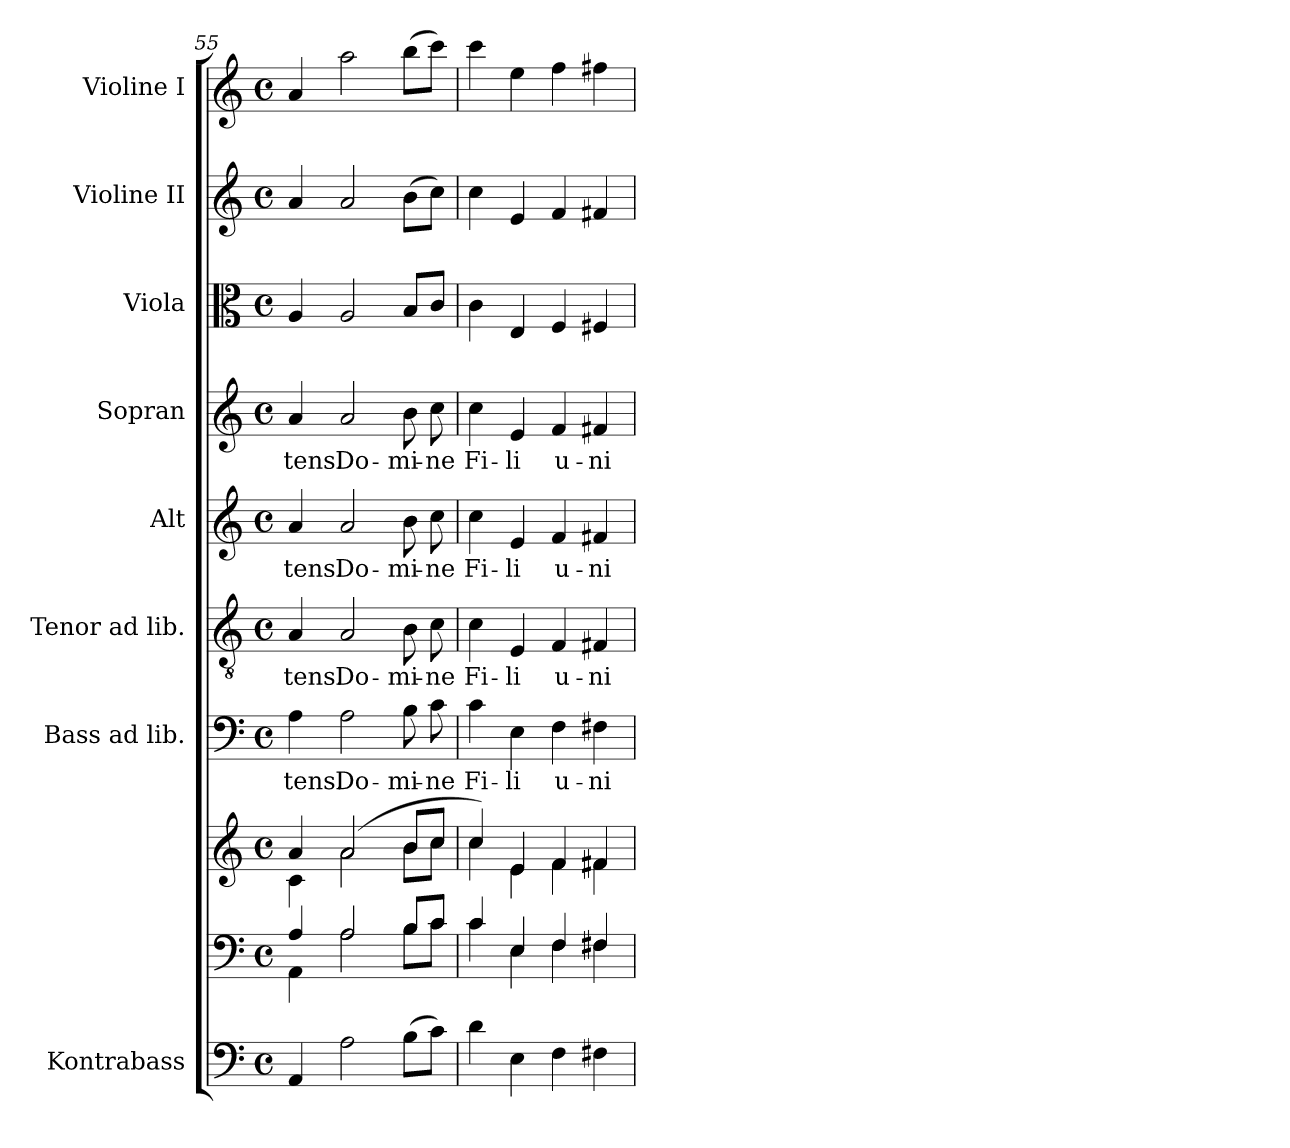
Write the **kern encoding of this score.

**kern	**kern	**kern	**kern	**text	**kern	**text	**kern	**text	**kern	**text	**kern	**kern	**kern
*part9	*part8	*part8	*part7	*part7	*part6	*part6	*part5	*part5	*part4	*part4	*part3	*part2	*part1
*staff10	*staff9	*staff8	*staff7	*staff7	*staff6	*staff6	*staff5	*staff5	*staff4	*staff4	*staff3	*staff2	*staff1
*I"Kontrabass	*	*	*I"Bass ad lib.	*	*I"Tenor ad lib.	*	*I"Alt	*	*I"Sopran	*	*I"Viola	*I"Violine II	*I"Violine I
*I'Kb.	*	*	*I'B.	*	*I'T.	*	*I'A.	*	*I'S.	*	*I'Vla.	*I'Vl. II	*I'Vl. I
*clefF4	*clefF4	*clefG2	*clefF4	*	*clefGv2	*	*clefG2	*	*clefG2	*	*clefC3	*clefG2	*clefG2
*ITrd7c12	*	*	*	*	*	*	*	*	*	*	*	*	*
*k[]	*k[]	*k[]	*k[]	*	*k[]	*	*k[]	*	*k[]	*	*k[]	*k[]	*k[]
*C:	*C:	*C:	*C:	*	*C:	*	*C:	*	*C:	*	*C:	*C:	*C:
*M4/4	*M4/4	*M4/4	*M4/4	*	*M4/4	*	*M4/4	*	*M4/4	*	*M4/4	*M4/4	*M4/4
*met(c)	*met(c)	*met(c)	*met(c)	*	*met(c)	*	*met(c)	*	*met(c)	*	*met(c)	*met(c)	*met(c)
=55	=55	=55	=55	=55	=55	=55	=55	=55	=55	=55	=55	=55	=55
*	*^	*^	*	*	*	*	*	*	*	*	*	*	*
!	!	!	!	!	!	!LO:LY:b	!	!LO:LY:b	!	!LO:LY:b	!	!LO:LY:b	!	!	!
4AAA/	4A/	4AA\	4a/	4c\	4A\	-tens.	4A/	-tens.	4a/	-tens.	4a/	-tens.	4A/	4a/	4a/
!	!	!	!	!	!	!LO:LY:b	!	!LO:LY:b	!	!LO:LY:b	!	!LO:LY:b	!	!	!
2AA\	2A/	2A\	(2a/	2a\	2A\	Do-	2A/	Do-	2a/	Do-	2a/	Do-	2A/	2a/	2aa\
!	!	!	!	!	!	!LO:LY:b	!	!LO:LY:b	!	!LO:LY:b	!	!LO:LY:b	!	!	!
(>8BB\L	8B/L	8B\L	8b/L	8b\L	8B\	-mi-	8B\	-mi-	8b\	-mi-	8b\	-mi-	8B/L	(>8b\L	(>8bb\L
!	!	!	!	!	!	!LO:LY:b	!	!LO:LY:b	!	!LO:LY:b	!	!LO:LY:b	!	!	!
8C\J)	8c/J	8c\J	8cc/J	8cc\J	8c\	-ne	8c\	-ne	8cc\	-ne	8cc\	-ne	8c/J	8cc\J)	8ccc\J)
=56	=56	=56	=56	=56	=56	=56	=56	=56	=56	=56	=56	=56	=56	=56	=56
!	!	!	!	!	!	!LO:LY:b	!	!LO:LY:b	!	!LO:LY:b	!	!LO:LY:b	!	!	!
4D\	4c/	4c\	4cc/)	4cc\	4c\	Fi-	4c\	Fi-	4cc\	Fi-	4cc\	Fi-	4c\	4cc\	4ccc\
!	!	!	!	!	!	!LO:LY:b	!	!LO:LY:b	!	!LO:LY:b	!	!LO:LY:b	!	!	!
4EE\	4E/	4E\	4e/	4e\	4E\	-li	4E/	-li	4e/	-li	4e/	-li	4E/	4e/	4ee\
!	!	!	!	!	!	!LO:LY:b	!	!LO:LY:b	!	!LO:LY:b	!	!LO:LY:b	!	!	!
4FF\	4F/	4F\	4f/	4f\	4F\	u-	4F/	u-	4f/	u-	4f/	u-	4F/	4f/	4ff\
!	!	!	!	!	!	!LO:LY:b	!	!LO:LY:b	!	!LO:LY:b	!	!LO:LY:b	!	!	!
4FF#X\	4F#X/	4F#\	4f#X/	4f#\	4F#X\	-ni-	4F#X/	-ni-	4f#X/	-ni-	4f#X/	-ni-	4F#X/	4f#X/	4ff#X\
*	*v	*v	*	*	*	*	*	*	*	*	*	*	*	*	*
*	*	*v	*v	*	*	*	*	*	*	*	*	*	*	*
=	=	=	=	=	=	=	=	=	=	=	=	=	=
*-	*-	*-	*-	*-	*-	*-	*-	*-	*-	*-	*-	*-	*-
